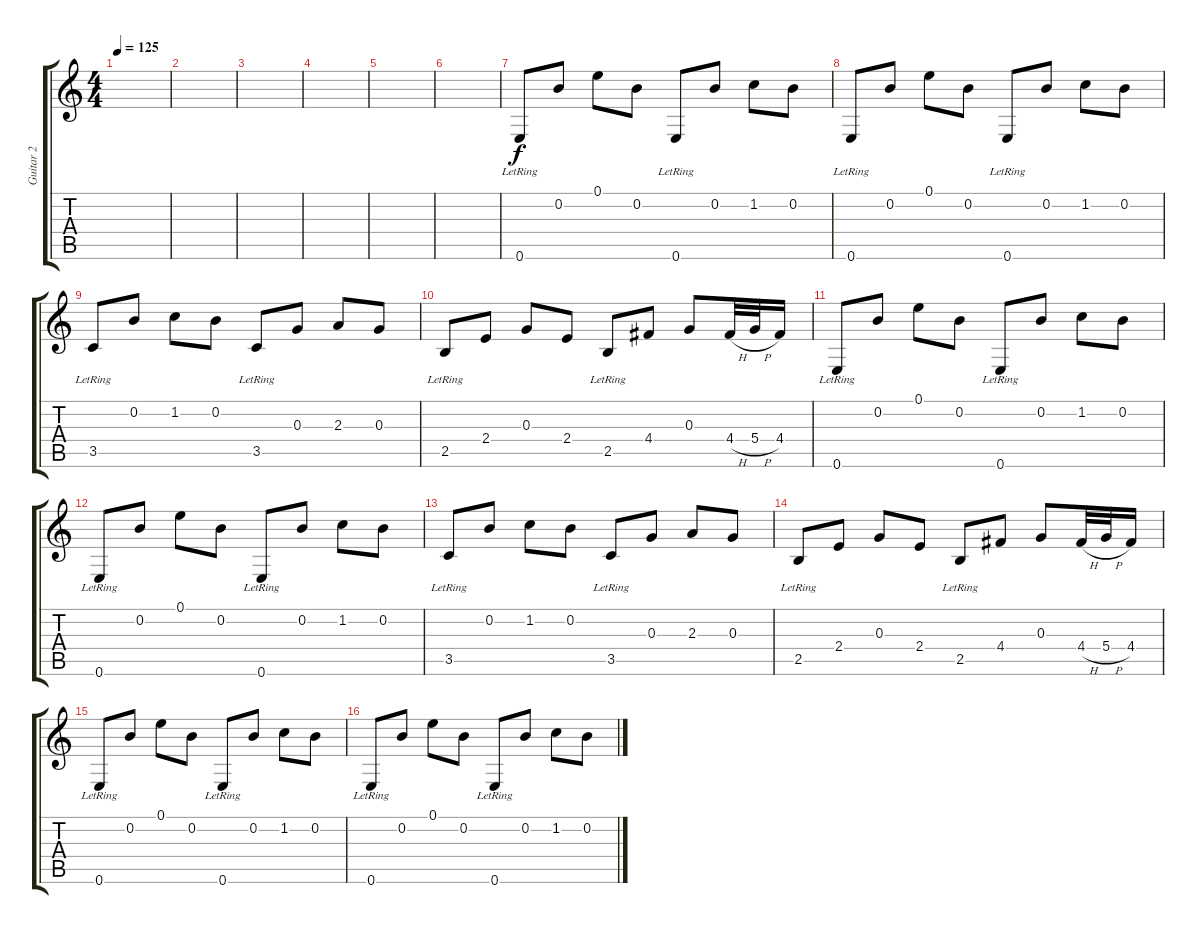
\track ("Guitar 2" "Guitar 2") {instrument acousticguitarsteel}
\staff {score tabs}
\tuning (E4 B3 G3 D3 A2 E2) {hide}
\ts (4 4)
\tempo 125
\clef g2
\ks c
|
|
|
|
|
|
0.6{lr}.8 0.2.8 0.1.8 0.2.8 0.6{lr}.8 0.2.8 1.2.8 0.2.8 |
0.6{lr}.8 0.2.8 0.1.8 0.2.8 0.6{lr}.8 0.2.8 1.2.8 0.2.8 |
3.5{lr}.8 0.2.8 1.2.8 0.2.8 3.5{lr}.8 0.3.8 2.3.8 0.3.8 |
2.5{lr}.8 2.4.8 0.3.8 2.4.8 2.5{lr}.8 4.4.8 0.3.8 4.4{h}.32 5.4{h}.32 4.4.16 |
0.6{lr}.8 0.2.8 0.1.8 0.2.8 0.6{lr}.8 0.2.8 1.2.8 0.2.8 |
0.6{lr}.8 0.2.8 0.1.8 0.2.8 0.6{lr}.8 0.2.8 1.2.8 0.2.8 |
3.5{lr}.8 0.2.8 1.2.8 0.2.8 3.5{lr}.8 0.3.8 2.3.8 0.3.8 |
2.5{lr}.8 2.4.8 0.3.8 2.4.8 2.5{lr}.8 4.4.8 0.3.8 4.4{h}.32 5.4{h}.32 4.4.16 |
0.6{lr}.8 0.2.8 0.1.8 0.2.8 0.6{lr}.8 0.2.8 1.2.8 0.2.8 |
0.6{lr}.8 0.2.8 0.1.8 0.2.8 0.6{lr}.8 0.2.8 1.2.8 0.2.8
